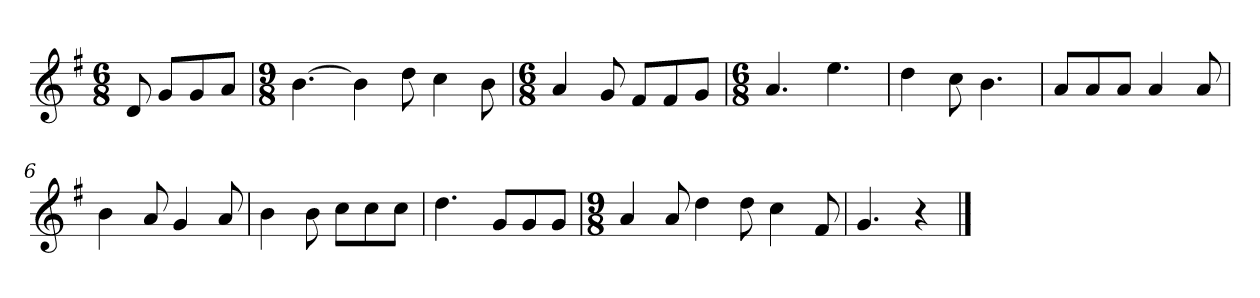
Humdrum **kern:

**kern
*part1
*staff1
*k[f#]
*M6/8
*MM120
=
8d
8gL
8g
8aJ
=1
*M9/8
[4.b
4b]
8dd
4cc
8b
=2
*M6/8
4a
8g
8f#L
8f#
8gJ
=3
*M6/8
4.a
4.ee
=4
4dd
8cc
4.b
=5
8aL
8a
8aJ
4a
8a
=6
4b
8a
4g
8a
=7
4b
8b
8ccL
8cc
8ccJ
=8
4.dd
8gL
8g
8gJ
=9
*M9/8
4a
8a
4dd
8dd
4cc
8f#
=10
4.g
4r
==
*-
